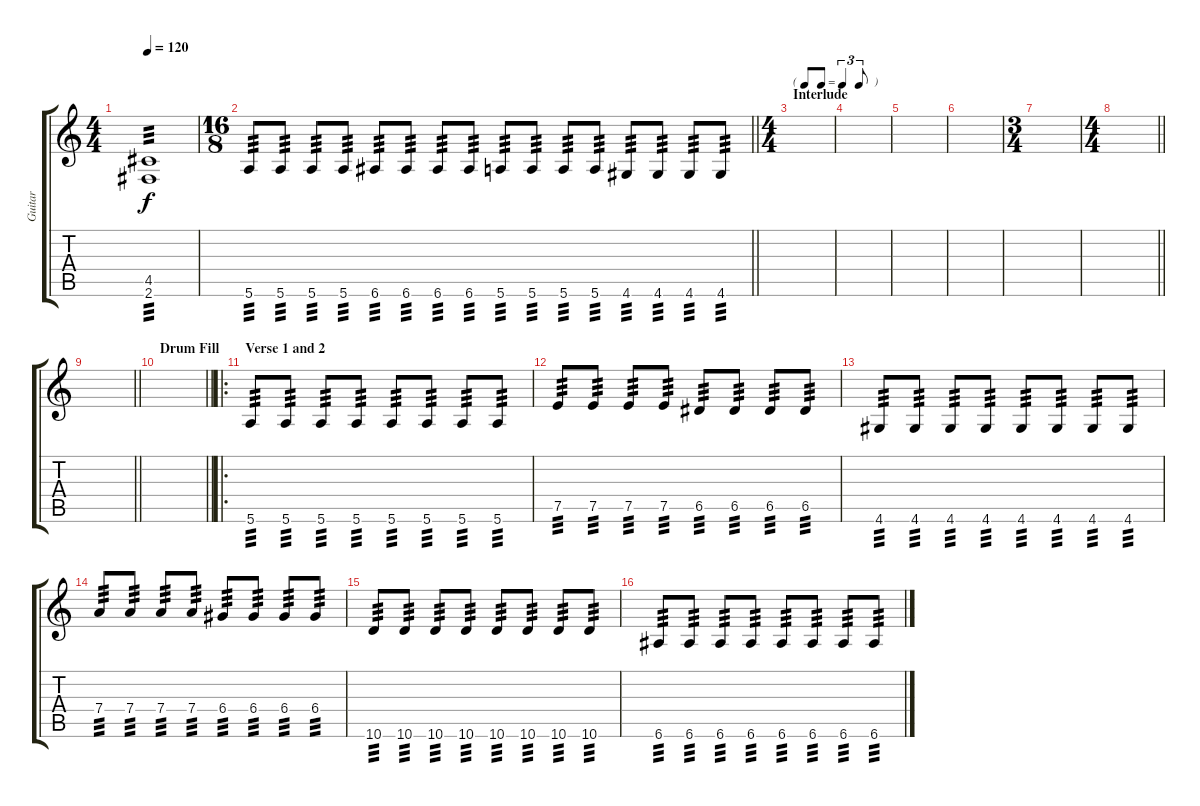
\track ("Guitar" "Guitar") {instrument distortionguitar}
\staff {score tabs}
\tuning (E4 B3 G3 D3 A2 E2) {hide}
\ts (4 4)
\tempo 120
\clef g2
\ks c
(4.5 2.6).1{tp 3 dy f} |
\ts (16 8)
\barLineRight lightlight
5.6.8{tp 3} 5.6.8{tp 3} 5.6.8{tp 3} 5.6.8{tp 3} 6.6.8{tp 3} 6.6.8{tp 3} 6.6.8{tp 3} 6.6.8{tp 3} 5.6.8{tp 3} 5.6.8{tp 3} 5.6.8{tp 3} 5.6.8{tp 3} 4.6.8{tp 3} 4.6.8{tp 3} 4.6.8{tp 3} 4.6.8{tp 3} |
\ts (4 4)
\tf triplet8th
\section ("" "Interlude")
|
|
|
|
\ts (3 4)
|
\ts (4 4)
\barLineRight lightlight
|
\barLineRight lightlight
|
\section ("" "Drum Fill")
\barLineRight lightlight
|
\ro
\section ("" "Verse 1 and 2")
5.6.8{tp 3} 5.6.8{tp 3} 5.6.8{tp 3} 5.6.8{tp 3} 5.6.8{tp 3} 5.6.8{tp 3} 5.6.8{tp 3} 5.6.8{tp 3} |
7.5.8{tp 3} 7.5.8{tp 3} 7.5.8{tp 3} 7.5.8{tp 3} 6.5.8{tp 3} 6.5.8{tp 3} 6.5.8{tp 3} 6.5.8{tp 3} |
4.6.8{tp 3} 4.6.8{tp 3} 4.6.8{tp 3} 4.6.8{tp 3} 4.6.8{tp 3} 4.6.8{tp 3} 4.6.8{tp 3} 4.6.8{tp 3} |
7.4.8{tp 3} 7.4.8{tp 3} 7.4.8{tp 3} 7.4.8{tp 3} 6.4.8{tp 3} 6.4.8{tp 3} 6.4.8{tp 3} 6.4.8{tp 3} |
10.6.8{tp 3} 10.6.8{tp 3} 10.6.8{tp 3} 10.6.8{tp 3} 10.6.8{tp 3} 10.6.8{tp 3} 10.6.8{tp 3} 10.6.8{tp 3} |
6.6.8{tp 3} 6.6.8{tp 3} 6.6.8{tp 3} 6.6.8{tp 3} 6.6.8{tp 3} 6.6.8{tp 3} 6.6.8{tp 3} 6.6.8{tp 3}
